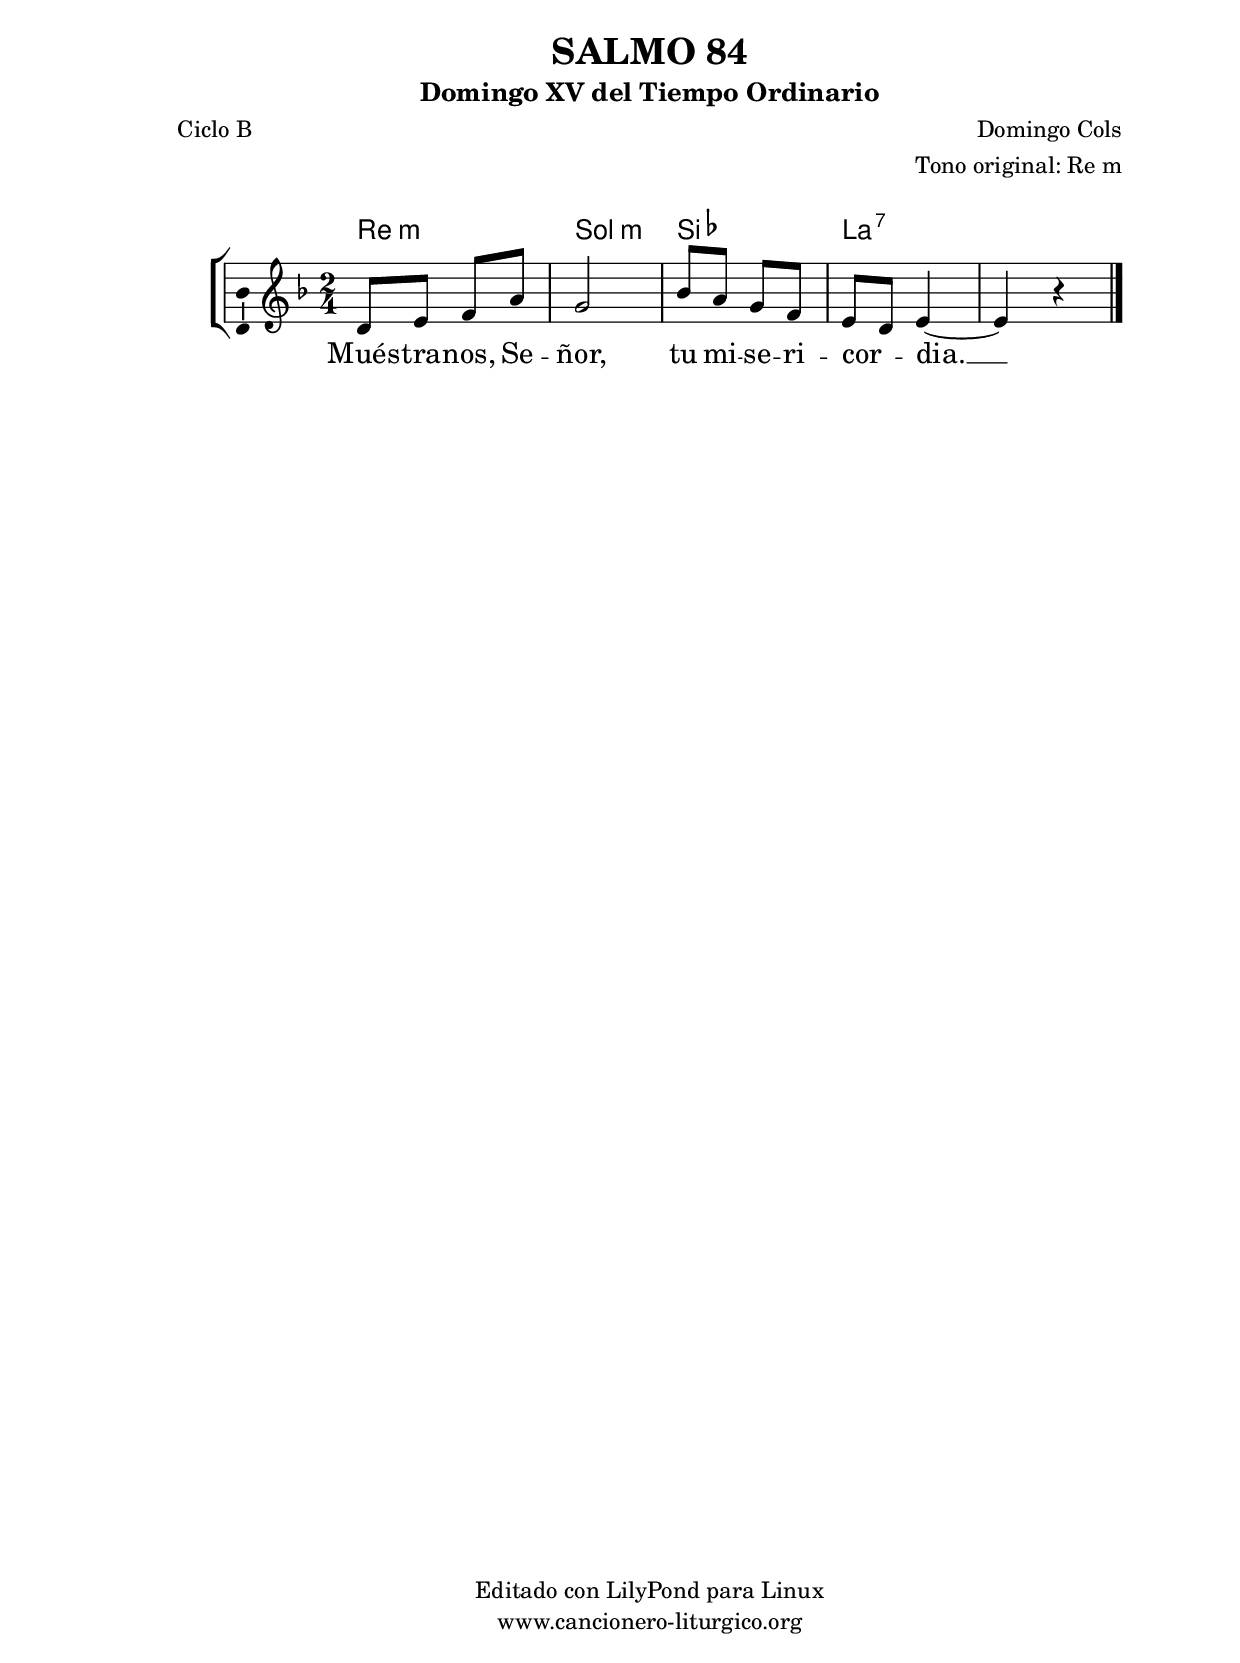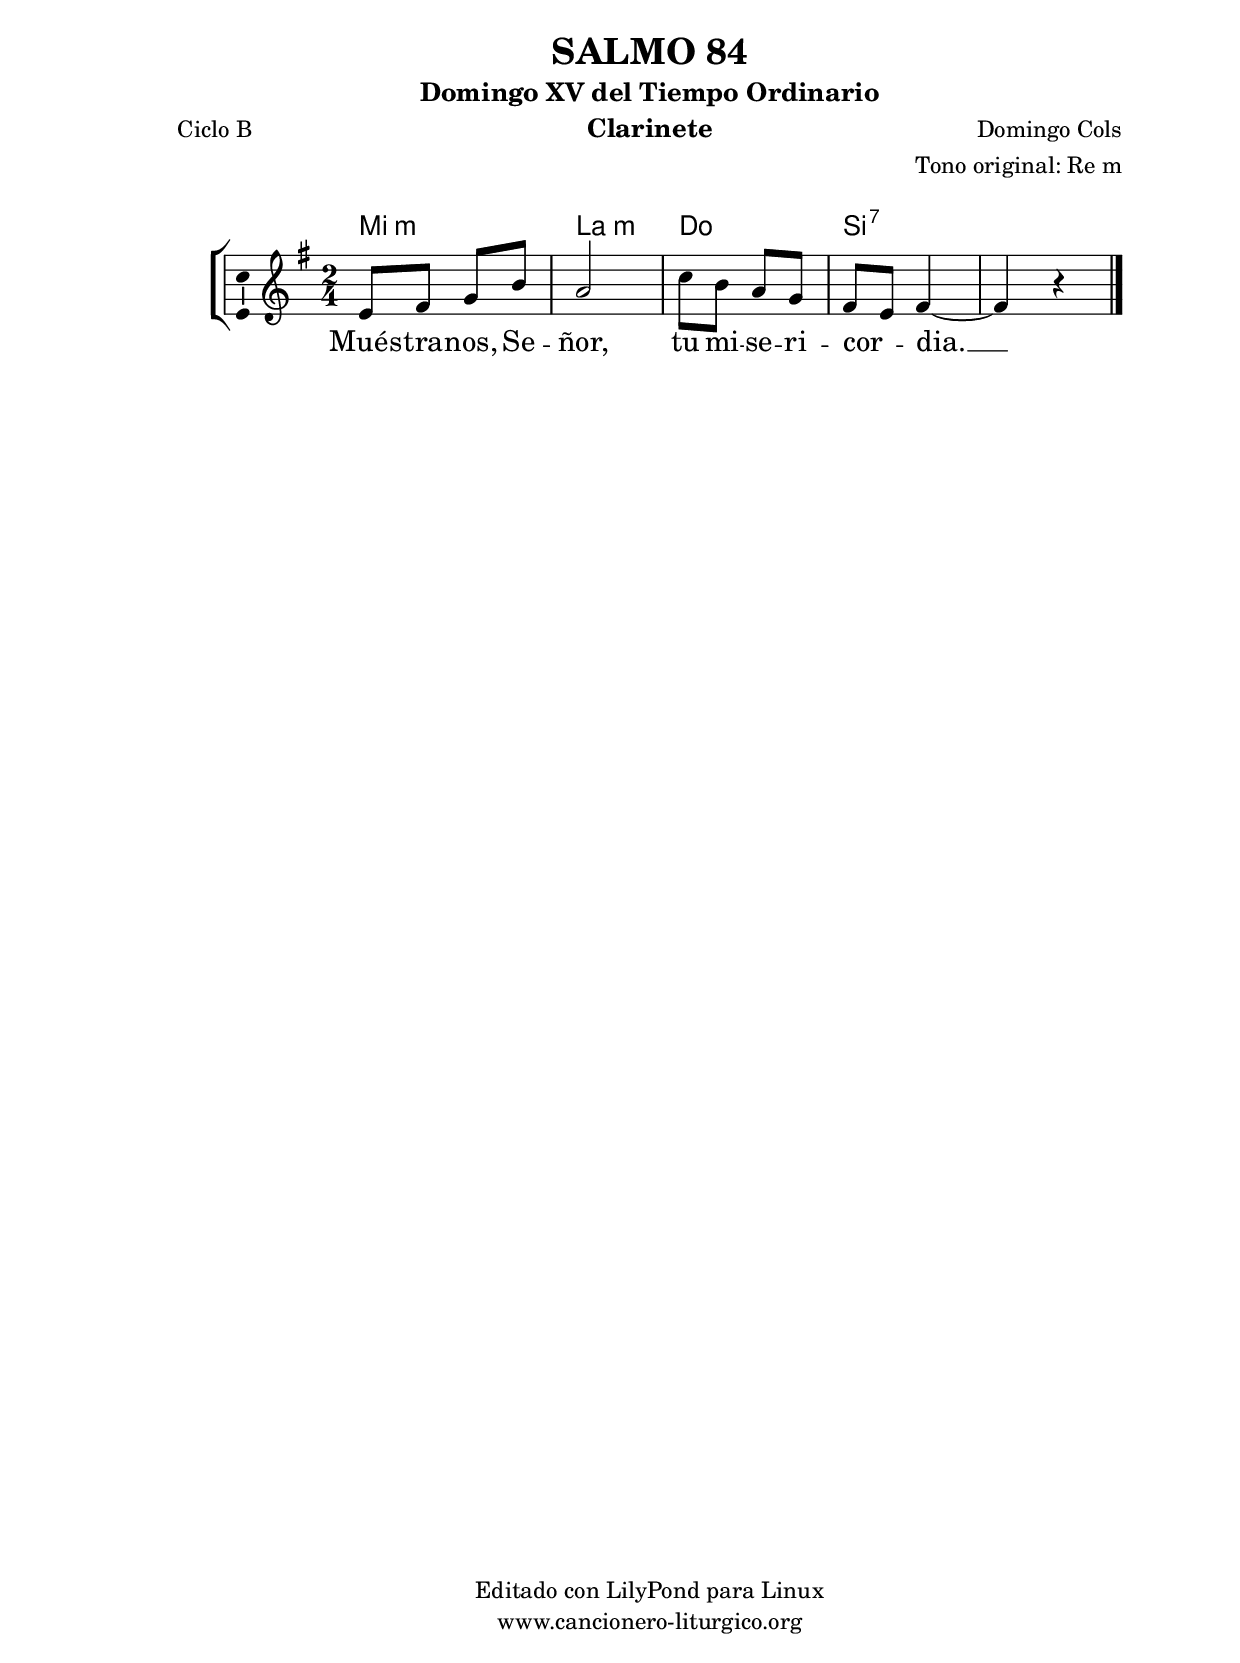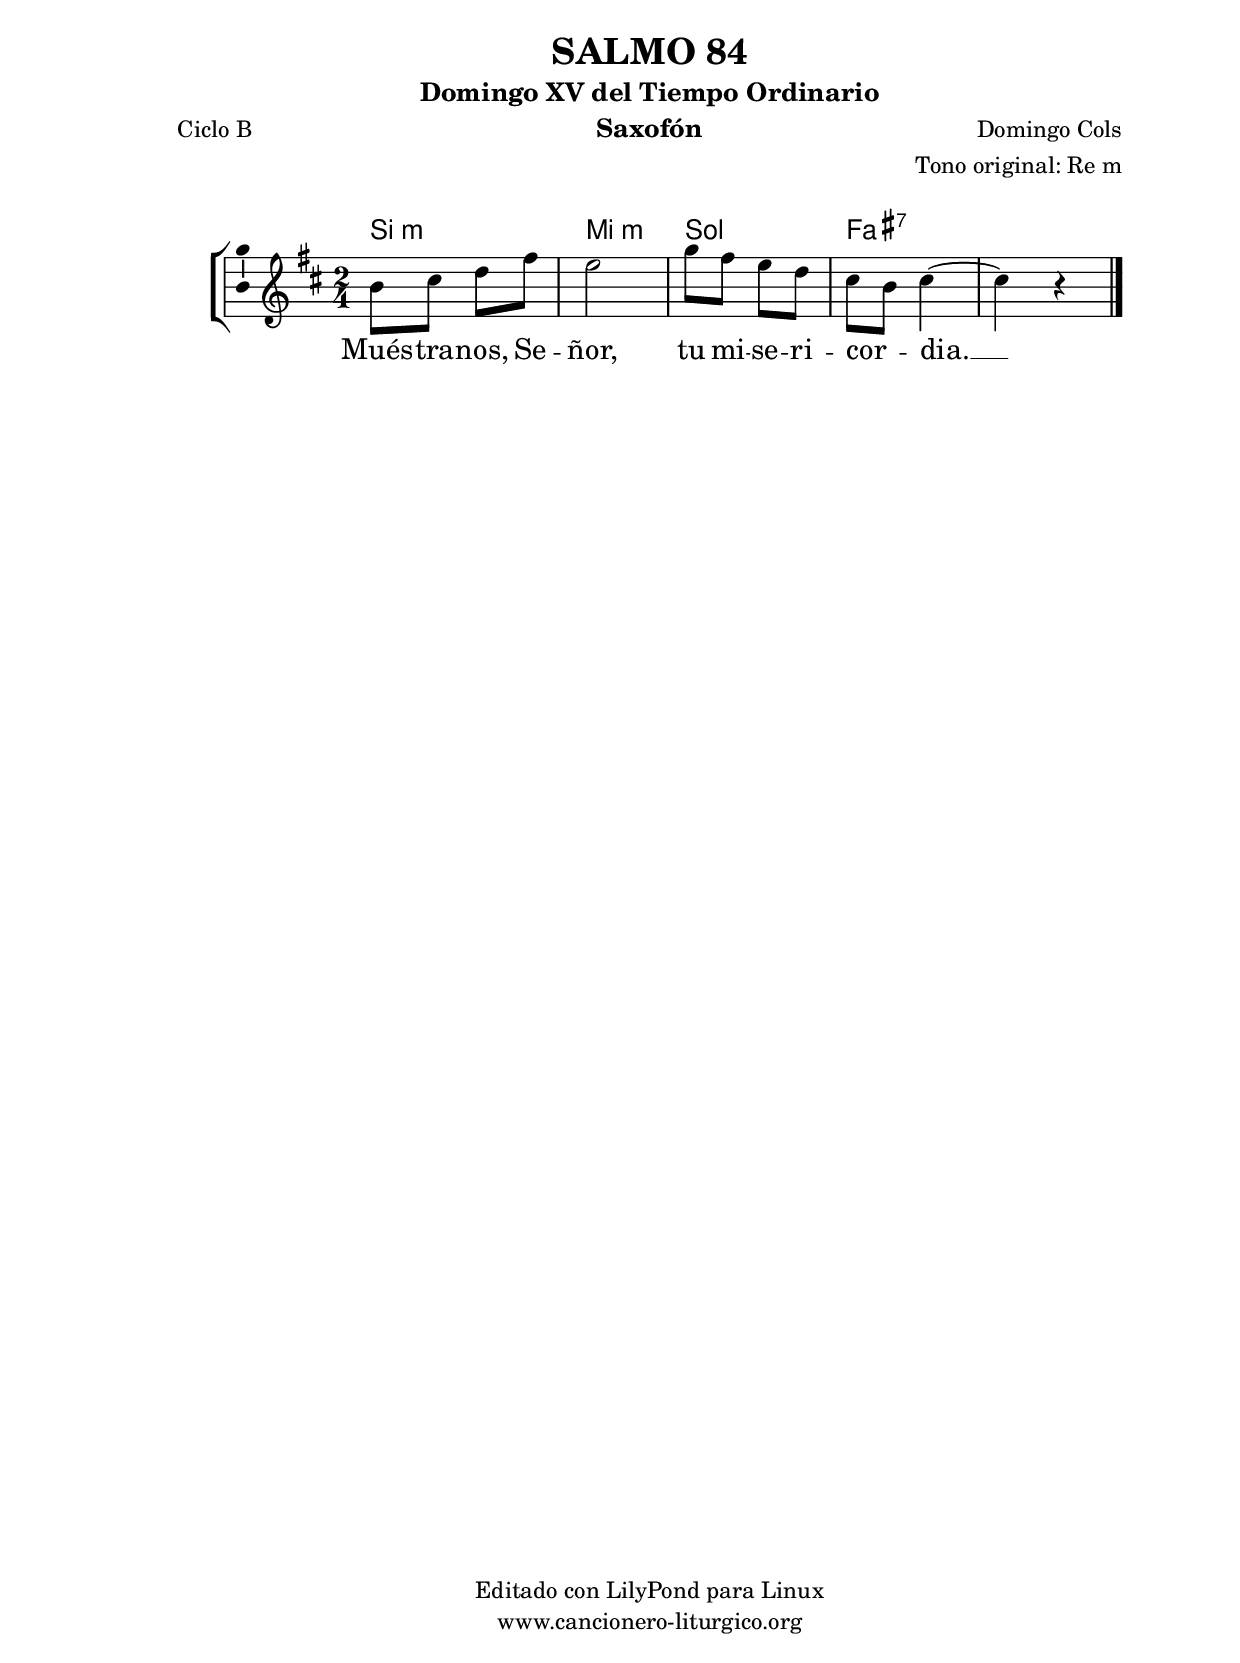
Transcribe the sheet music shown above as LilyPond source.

%
%para convertir .midi en .wav:
%timidity filename.midi -Ow -o finename.wav
%
%
%Para convertir de .wav a .mp3:
%lame -h -m j filename.wav
%
%
%para escuchar el midi:
%timidity nombrefichero.midi
%


%versión de lilypond para la que se ha escrito esta partitura:
\version "2.16.0"

	%Tamaño papel
	#(set-default-paper-size "a4")
	%Tamaño partitura
	#(set-global-staff-size 20)
	%No responde al pulsar sobre una nota
	#(ly:set-option 'point-and-click #f)

%parámetros del encabezamiento:
\header {
	title = "SALMO 84"
	subtitle = "Domingo XV del Tiempo Ordinario"
	composer = "Domingo Cols"
	poet = "Ciclo B"
	meter = ""
	arranger = "Tono original: Re m"
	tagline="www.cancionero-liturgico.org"
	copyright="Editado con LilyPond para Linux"
	tiempo = "Ordinario"
	usos = "Salmo"
	letra = "Muéstranos, Señor, tu misericordia."
	}

%parámetros asociados al papel:
\paper  {
	oddHeaderMarkup = \markup {\fill-line { \on-the-fly #not-first-page \fromproperty #'header:title \on-the-fly #not-first-page \fromproperty #'header:composer }}
	evenHeaderMarkup = \markup {\fill-line { \fromproperty #'header:composer \fromproperty #'header:title }}
	#(set-paper-size "a4")
	print-page-number = ##f
	first-page-number = 1
	print-first-page-number = ##f
%	head-separation = 3.0 \cm
	top-margin = 2.0 \cm
	bottom-margin = 0.5\cm
%%%	bottom-margin = -1.0\cm
	left-margin = 3.0 \cm
	line-width = 16.0 \cm 
	indent = 8\mm
	interscoreline = 2.\mm
	between-system-space = 15\mm
%	para que las partituras no llenen la hoja:
	ragged-bottom = ##t
%	idem para la última hoja:
	ragged-last-bottom = ##f
%	para que las partituras llenen el ancho del papel:
	ragged-last = ##f
	after-title-space = 2.5 \cm
%page-count=1
%system-count=2

	%Flexible Vertical Spacing
%	markup-markup-spacing =
%	#'((basic-distance . 15) (minimum-distance . 15) (padding . 3))
	markup-system-spacing =
	#'((basic-distance . 15) (minimum-distance . 15) (padding . 3))
	system-system-spacing =
	#'((basic-distance . 15) (minimum-distance . 15) (padding . 3))
	score-system-spacing =
	#'((basic-distance . 15) (minimum-distance . 15) (padding . 5))
%	top-system-spacing = % header
%	#'((basic-distance . 8) (minimum-distance . 0) (padding . 3))
%	top-markup-spacing =
%	#'((basic-distance . 20) (minimum-distance . 20) (padding . 3))
	last-bottom-spacing = % footer
	#'((basic-distance . 5) (minimum-distance . 5) (padding . 3))
%	score-markup-spacing =
%	#'((basic-distance . 16) (minimum-distance . 13) (padding . 3))

	}


%parámetros que afectan a toda la partitura:
global =  {
	%clave de sol (G):
	\clef G
	%armadura:
%%%	\transpose c ees
	\key d \minor
	\tempo 4=90
	\set Score.tempoHideNote = ##t
	}


acordes = {
	\italianChords
	\chordmode {
%%%	\transpose c ees
{

d2:m g:m bes a:7 s

	}
	}
}

melodia = 
%%%	\transpose c ees
{
	\relative c'{
	\time 2/4

d8 e f a
g2
bes8 a g f
e8 d e4~
e4 r4

\bar "|."
}
}

texto = \lyricmode {
Mués -- tra -- nos, Se -- ñor, tu mi -- se -- ri -- cor -- _ dia. __
	}


acordesStaff = \context ChordNames = acordesStaff <<
	\set chordChanges = ##t
	\acordes
	>>


vozStaff = \context Voice = vozStaff
\with {\consists "Ambitus_engraver"}
<<
%	\set Staff.instrumentName = ""
%	\set Staff.shortInstrumentName = ""
%	\set Staff.midiInstrument = #"clarinet"
%	\set Staff.midiInstrument = #"cello"
%	\set Staff.midiInstrument = #"flute"
	\set Staff.midiInstrument = #"electric guitar (jazz)"
%	\set Staff.midiInstrument = #"english horn"
%	\set Staff.midiInstrument = #"violin"
%	\set Staff.midiInstrument = #"glockenspiel"
	\set Staff.midiMinimumVolume = #0.7
	\set Staff.midiMaximumVolume = #0.9
	\global
	\melodia
	>>


textoStaff = \context Lyrics = textoStaff <<
	\lyricsto vozStaff \texto
	>>

\book {
	\score {
		\context ChoirStaff {
			\override StaffGroup.SystemStartBracket #'collapse-height = #1
			\override Score.SystemStartBar #'collapse-height = #1
			<<
			\acordesStaff
			\vozStaff
			\textoStaff
			>>
			}
		\layout {
	    		\context {
				\Lyrics
				\override LyricText #'font-size = #2
				}
	   		 \context {
				\Score
				%fontSize = #3
				\override StaffSymbol #'staff-space = #(magstep +3)
				%\override Beam #'thickness = #0.55
				%\override SpacingSpanner #'spacing-increment = #1.0
				%\override Slur #'height-limit = #1.5
				}
			}
		}
	\score {
		\unfoldRepeats
		\context ChoirStaff {
			<<
			\acordesStaff
			\vozStaff
			>>
			}
		\midi {
	  		\context {
	  			\Score
				tempoWholesPerMinute = #(ly:make-moment 70 4)
				}
			}
		}
	}

%Partitura para clarinete
#(define output-suffix "C")
\book {
	\header{
		instrument = "Clarinete"
		}
	\score {
		\context ChoirStaff {
			\override StaffGroup.SystemStartBracket #'collapse-height = #1
			\override Score.SystemStartBar #'collapse-height = #1
\transpose c d
			<<
			\acordesStaff
			\vozStaff
			\textoStaff
			>>
			}
		\layout {
	    		\context {
				\Lyrics
				\override LyricText #'font-size = #2
				}
	   		 \context {
				\Score
				%fontSize = #3
				\override StaffSymbol #'staff-space = #(magstep +3)
				%\override Beam #'thickness = #0.55
				%\override SpacingSpanner #'spacing-increment = #1.0
				%\override Slur #'height-limit = #1.5
				}
			}
		}
	}

%Partitura para saxofón
#(define output-suffix "S")
\book {
	\header{
		instrument = "Saxofón"
		}
	\score {
		\context ChoirStaff {
			\override StaffGroup.SystemStartBracket #'collapse-height = #1
			\override Score.SystemStartBar #'collapse-height = #1
\transpose c a
			<<
			\acordesStaff
			\vozStaff
			\textoStaff
			>>
			}
		\layout {
	    		\context {
				\Lyrics
				\override LyricText #'font-size = #2
				}
	   		 \context {
				\Score
				%fontSize = #3
				\override StaffSymbol #'staff-space = #(magstep +3)
				%\override Beam #'thickness = #0.55
				%\override SpacingSpanner #'spacing-increment = #1.0
				%\override Slur #'height-limit = #1.5
				}
			}
		}
	}

